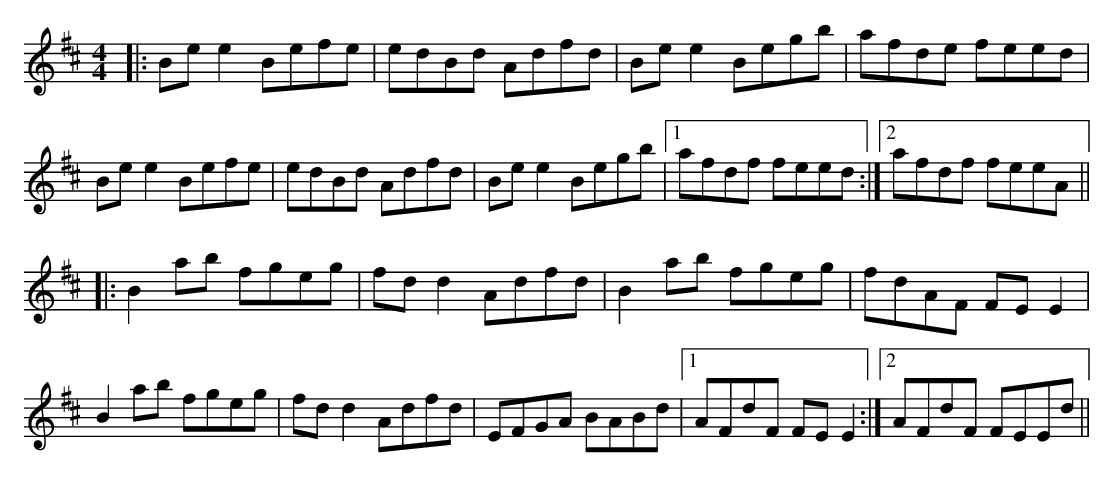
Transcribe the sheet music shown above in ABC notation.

X:1
M:4/4
K:Edor
|:Be e2 Befe|edBd Adfd|Be e2 Begb|afde feed|
Be e2 Befe|edBd Adfd|Be e2 Begb|1 afdf feed:|2 afdf feeA||
|:B2 ab fgeg|fd d2 Adfd|B2 ab fgeg|fdAF FE E2|
B2 ab fgeg|fd d2 Adfd|EFGA BABd|1 AFdF FE E2:|2 AFdF FEEd||
